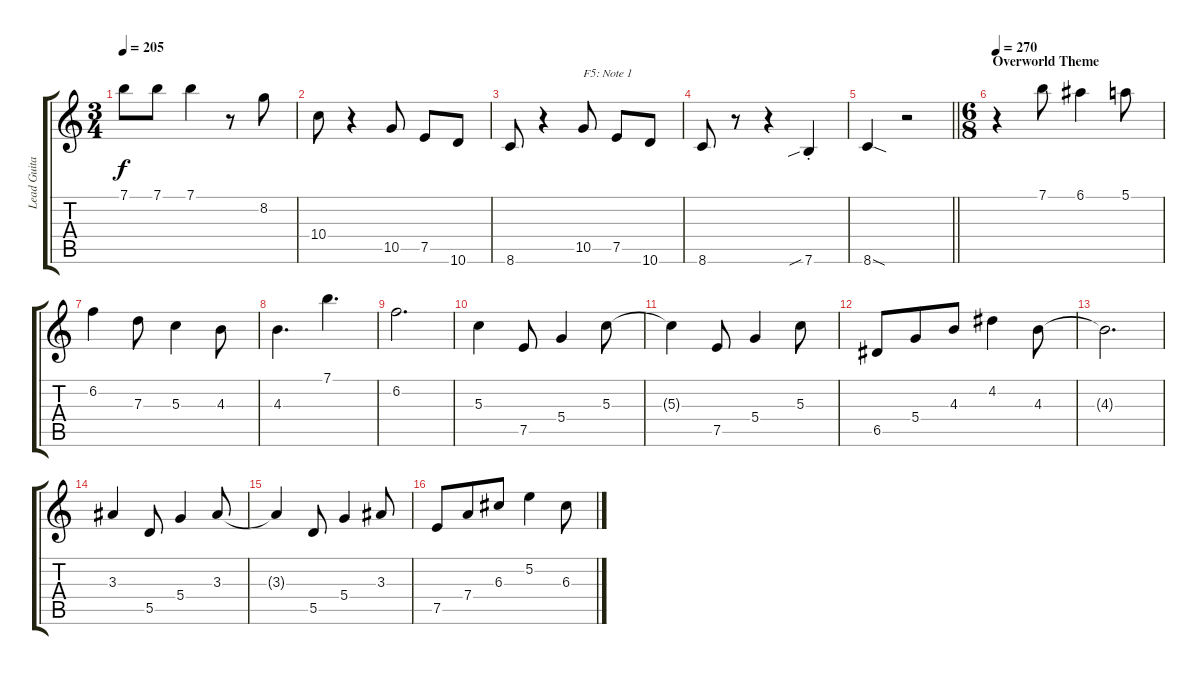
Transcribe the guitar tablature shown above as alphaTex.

\track ("Lead Guitar 2" "Lead Guita") {instrument overdrivenguitar}
\staff {score tabs}
\tuning (E4 B3 G3 D3 A2 E2) {hide}
\ts (3 4)
\tempo 205
\clef g2
\ks c
7.1.8{dy f} 7.1.8 7.1.4 r.8 8.2.8 |
10.4.8 r.4 10.5.8 7.5.8 10.6.8 |
8.6.8 r.4 10.5.8{txt "F5: Note 1"} 7.5.8 10.6.8 |
8.6.8 r.8 r.4 7.6{sib st}.4 |
\barLineRight lightlight
8.6{sod}.4 r.2 |
\ts (6 8)
\section ("" "Overworld Theme")
\tempo 270
r.4 7.1.8 6.1.4 5.1.8 |
6.2.4 7.3.8 5.3.4 4.3.8 |
4.3.4{d} 7.1.4{d} |
6.2.2{d} |
5.3.4 7.5.8 5.4.4 5.3.8 |
5.3{t}.4 7.5.8 5.4.4 5.3.8 |
6.5.8 5.4.8 4.3.8 4.2.4 4.3.8 |
4.3{t}.2{d} |
3.3.4 5.5.8 5.4.4 3.3.8 |
3.3{t}.4 5.5.8 5.4.4 3.3.8 |
7.5.8 7.4.8 6.3.8 5.2.4 6.3.8
